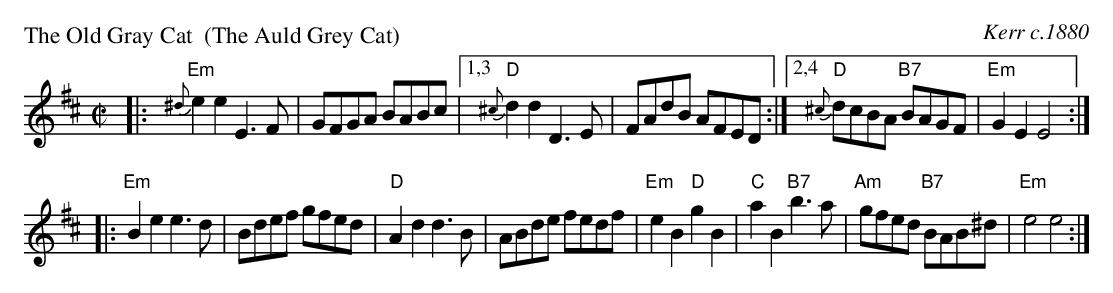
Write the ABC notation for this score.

X:1
P: The Old Gray Cat  (The Auld Grey Cat)
O: Kerr c.1880
M: C|
L: 1/8
K: Edor
|:\
"Em"{^d}e2e2 E3F | GFGA BABc |\
[1,3 "D"{^c}d2d2 D3E | FAdB AFED :|\
[2,4 "D"{^c}dcBA "B7"BAGF | "Em"G2E2 E4 :|
|:\
"Em"B2e2 e3d  | Bdef gfed | "D"A2d2 d3B | ABde fedf |\
"Em"e2B2 "D"g2B2 | "C"a2B2 "B7"b3a | "Am"gfed "B7"BAB^d | "Em"e4 e4 :|
